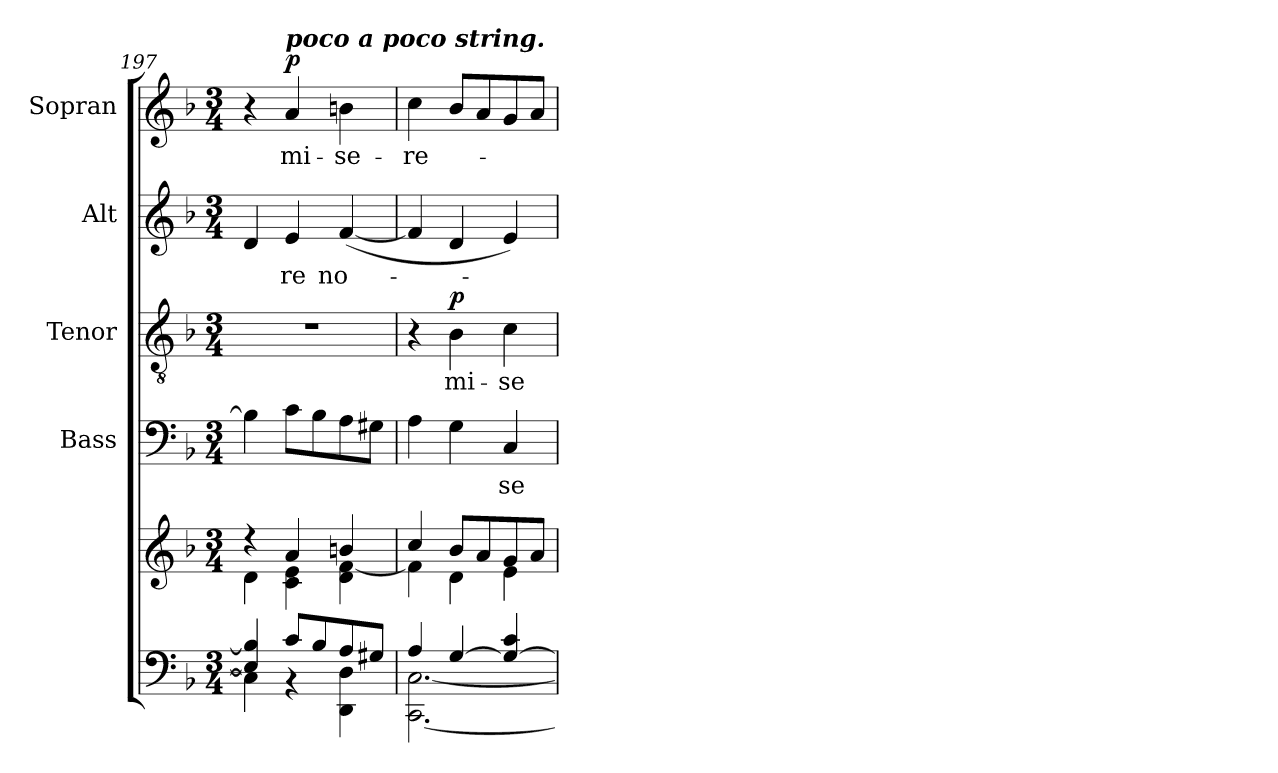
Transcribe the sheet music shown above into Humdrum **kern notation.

**kern	**kern	**kern	**text	**kern	**text	**dynam	**kern	**text	**kern	**text	**dynam
*part5	*part5	*part4	*part4	*part3	*part3	*part3	*part2	*part2	*part1	*part1	*part1
*staff6	*staff5	*staff4	*staff4	*staff3	*staff3	*staff3	*staff2	*staff2	*staff1	*staff1	*staff1
*	*	*I"Bass	*	*I"Tenor	*	*	*I"Alt	*	*I"Sopran	*	*
*	*	*I'B.	*	*I'T.	*	*	*I'A.	*	*I'S.	*	*
*clefF4	*clefG2	*clefF4	*	*clefGv2	*	*	*clefG2	*	*clefG2	*	*
*k[b-]	*k[b-]	*k[b-]	*	*k[b-]	*	*	*k[b-]	*	*k[b-]	*	*
*F:	*F:	*F:	*	*F:	*	*	*F:	*	*F:	*	*
*M3/4	*M3/4	*M3/4	*	*M3/4	*	*	*M3/4	*	*M3/4	*	*
=197	=197	=197	=197	=197	=197	=197	=197	=197	=197	=197	=197
*^	*^	*	*	*	*	*	*	*	*	*	*
4E/] 4B-/]	4C\]	4r	4d\	4B-\]	.	2.r	.	.	4d/	.	4r	.	.
!	!	!	!	!	!	!	!	!	!	!	!LO:TX:a:Bi:t=poco a poco string.	!	!
!	!	!	!	!	!	!	!	!	!	!LO:LY:b	!	!LO:LY:b	!LO:DY:a
8c/L	4r	4a/	4c\ 4e\	8c\L	.	.	.	.	4e/	-re	4a/	mi-	p
8B-/	.	.	.	8B-\	.	.	.	.	.	.	.	.	.
!	!	!	!	!	!	!	!	!	!	!LO:LY:b	!	!LO:LY:b	!
8A/	4DD\ 4D\	4bn/	4d\ [<4f\	8A\	.	.	.	.	(<[4f/	no-	4bn\	-se-	.
8G#X/J	.	.	.	8G#X\J	.	.	.	.	.	.	.	.	.
=198	=198	=198	=198	=198	=198	=198	=198	=198	=198	=198	=198	=198	=198
!	!	!	!	!	!	!	!	!	!	!	!	!LO:LY:b	!
4A/	[<2.CC\ [<2.C\	4cc/	4f\]	4A\	.	4r	.	.	4f/]	.	4cc\	-re-	.
!	!	!	!	!	!	!	!LO:LY:b	!LO:DY:a	!	!	!	!	!
[>4G/	.	8b-/L	4d\	4G\	.	4B-\	mi-	p	4d/	.	8b-/L	.	.
.	.	8a/	.	.	.	.	.	.	.	.	8a/	.	.
!	!	!	!	!	!LO:LY:b	!	!LO:LY:b	!	!	!	!	!	!
4G/_ 4c/	.	8g/	4e\	4C/	-se-	4c\	-se-	.	4e/)	.	8g/	.	.
.	.	8a/J	.	.	.	.	.	.	.	.	8a/J	.	.
*v	*v	*	*	*	*	*	*	*	*	*	*	*	*
*	*v	*v	*	*	*	*	*	*	*	*	*	*
=	=	=	=	=	=	=	=	=	=	=	=
*-	*-	*-	*-	*-	*-	*-	*-	*-	*-	*-	*-
